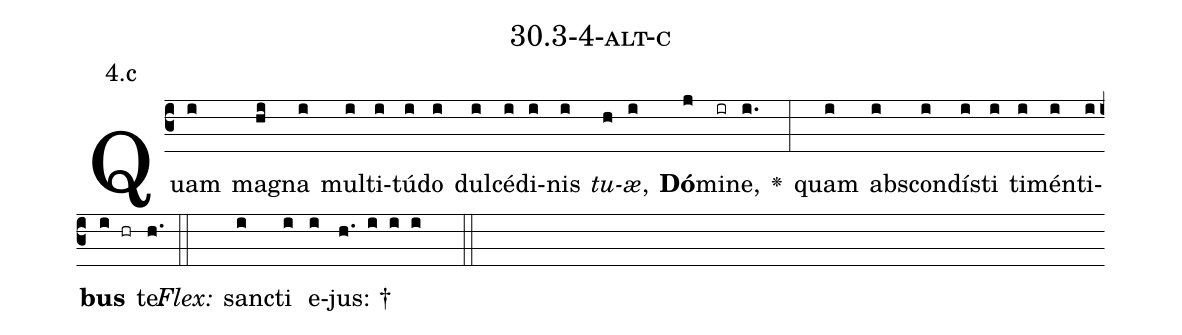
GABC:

name: 30.3-4-alt-c;
annotation: 4.c;
%%
(c3)Quam(i) ma(hi)gna(i) mul(i)ti(i)tú(i)do(i) dul(i)cé(i)di(i)nis(i) <i>tu</i>(h)<i>æ</i>,(i) <b>Dó</b>(j)mi(ir)ne,(i.) <v>\greheightstar</v>(:) quam(i) abs(i)con(i)dís(i)ti(i) ti(i)mén(i)ti(i)<b>bus</b>(i hr) te.(h.) (::)
<i>Flex:</i>()  sanc(i)ti(i) e(i)jus: †(h. i i i  ::)

%E(i) u(i) o(i) u(i) a(i) e.(h.) (::)
